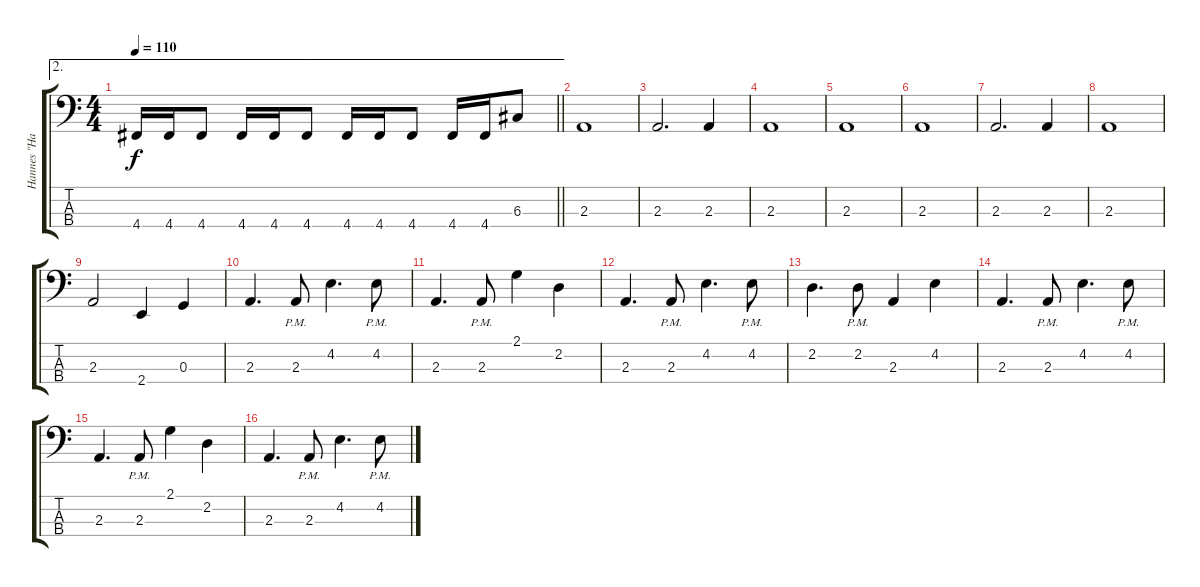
\track ("Hannes \"Hanu\" Horma" "Hannes \"Ha") {instrument electricbasspick}
\staff {score tabs}
\tuning (F2 C2 G1 D1) {hide}
\ae 2
\ts (4 4)
\tempo 110
\clef f4
\barLineRight lightlight
\ks c
4.4.16{dy f} 4.4.16 4.4.8 4.4.16 4.4.16 4.4.8 4.4.16 4.4.16 4.4.8 4.4.16 4.4.16 6.3.8 |
\section ("" "")
2.3.1 |
2.3.2{d} 2.3.4 |
2.3.1 |
2.3.1 |
2.3.1 |
2.3.2{d} 2.3.4 |
2.3.1 |
2.3.2 2.4.4 0.3.4 |
2.3.4{d} 2.3{pm}.8 4.2.4{d} 4.2{pm}.8 |
2.3.4{d} 2.3{pm}.8 2.1.4 2.2.4 |
2.3.4{d} 2.3{pm}.8 4.2.4{d} 4.2{pm}.8 |
2.2.4{d} 2.2{pm}.8 2.3.4 4.2.4 |
2.3.4{d} 2.3{pm}.8 4.2.4{d} 4.2{pm}.8 |
2.3.4{d} 2.3{pm}.8 2.1.4 2.2.4 |
2.3.4{d} 2.3{pm}.8 4.2.4{d} 4.2{pm}.8
